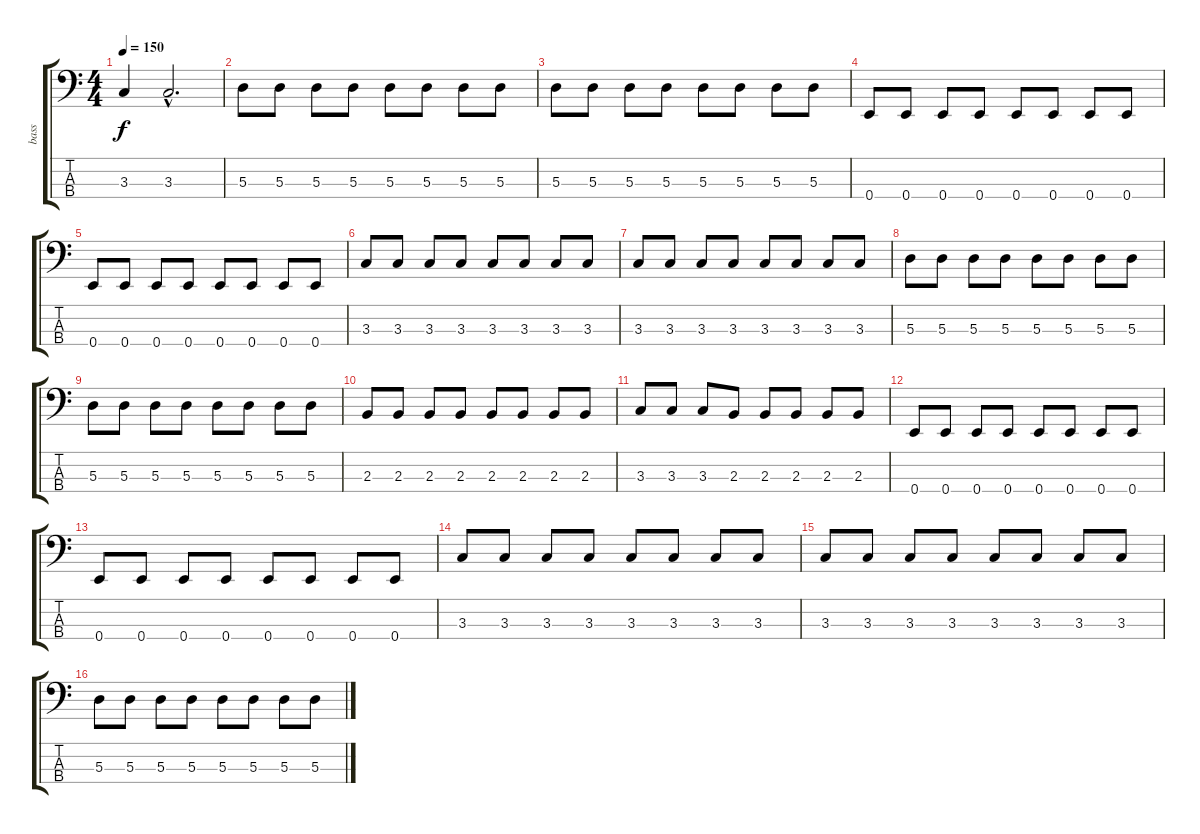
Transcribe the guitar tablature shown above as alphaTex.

\track ("bass" "bass") {instrument electricbassfinger}
\staff {score tabs}
\tuning (G2 D2 A1 E1) {hide}
\ts (4 4)
\tempo 150
\clef f4
\ks c
3.3.4{dy f} 3.3{hac}.2{d} |
5.3.8 5.3.8 5.3.8 5.3.8 5.3.8 5.3.8 5.3.8 5.3.8 |
5.3.8 5.3.8 5.3.8 5.3.8 5.3.8 5.3.8 5.3.8 5.3.8 |
0.4.8 0.4.8 0.4.8 0.4.8 0.4.8 0.4.8 0.4.8 0.4.8 |
0.4.8 0.4.8 0.4.8 0.4.8 0.4.8 0.4.8 0.4.8 0.4.8 |
3.3.8 3.3.8 3.3.8 3.3.8 3.3.8 3.3.8 3.3.8 3.3.8 |
3.3.8 3.3.8 3.3.8 3.3.8 3.3.8 3.3.8 3.3.8 3.3.8 |
5.3.8 5.3.8 5.3.8 5.3.8 5.3.8 5.3.8 5.3.8 5.3.8 |
5.3.8 5.3.8 5.3.8 5.3.8 5.3.8 5.3.8 5.3.8 5.3.8 |
2.3.8 2.3.8 2.3.8 2.3.8 2.3.8 2.3.8 2.3.8 2.3.8 |
3.3.8 3.3.8 3.3.8 2.3.8 2.3.8 2.3.8 2.3.8 2.3.8 |
0.4.8 0.4.8 0.4.8 0.4.8 0.4.8 0.4.8 0.4.8 0.4.8 |
0.4.8 0.4.8 0.4.8 0.4.8 0.4.8 0.4.8 0.4.8 0.4.8 |
3.3.8 3.3.8 3.3.8 3.3.8 3.3.8 3.3.8 3.3.8 3.3.8 |
3.3.8 3.3.8 3.3.8 3.3.8 3.3.8 3.3.8 3.3.8 3.3.8 |
5.3.8 5.3.8 5.3.8 5.3.8 5.3.8 5.3.8 5.3.8 5.3.8
